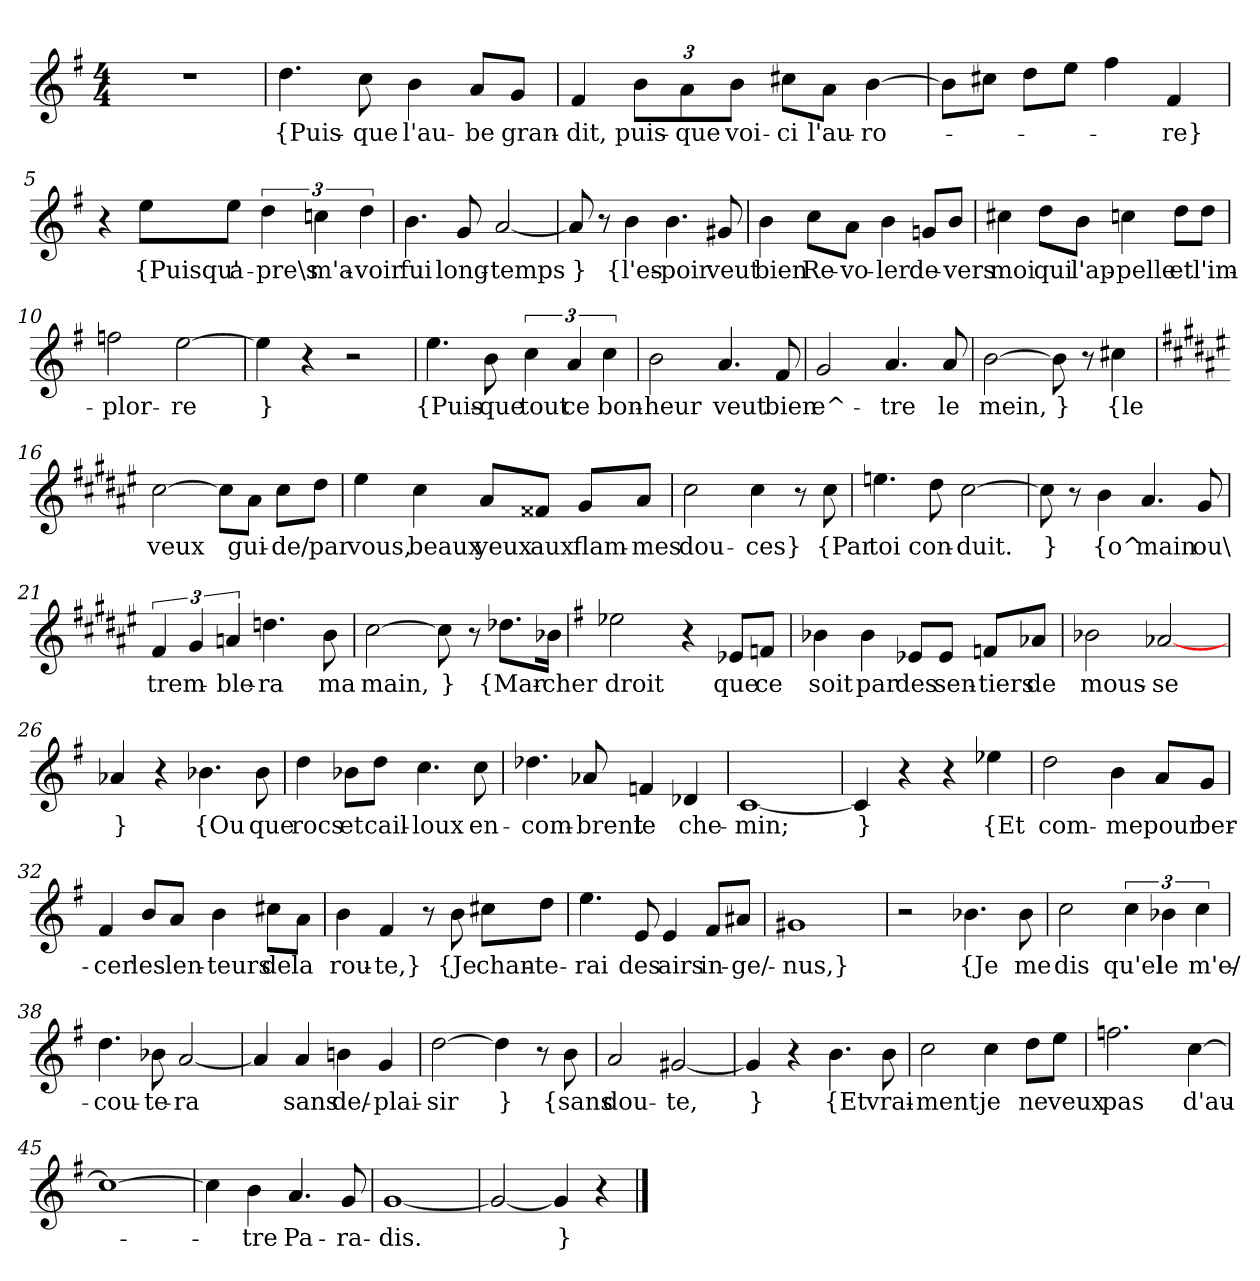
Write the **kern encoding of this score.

**kern	**text
*part1	*part1
*staff1	*staff1
*clefG2	*
*k[f#]	*
*M4/4	*
=1	=1
1r	.
=2	=2
4.dd	{Puis-
8cc	-que
4b	l'au-
8a/L	-be
8g/J	gran-
=3	=3
4f#	-dit,
12b\L	puis-
12a\	-que
12b\J	voi-
8cc#X\L	-ci
8a\J	l'au-
[4b	-ro-
=4	=4
8b\L]	.
8cc#X\J	.
8dd\L	.
8ee\J	.
4ff#	.
4f#	-re}
=5	=5
4r	.
8ee\L	{Puisqu'
8ee\J	a-
6dd	-pre\s
6ccn	m'a-
6dd	-voir
=6	=6
4.b	fui
8g	long-
[2a	-temps
=7	=7
8a]	}
8r	.
4b	{l'es-
4.b	-poir
8g#X	veut
=8	=8
4b	bien
8cc\L	Re-
8a\J	-vo-
4b	-ler
8gn/L	de-
8b/J	-vers
=9	=9
4cc#X	moi
8dd\L	qui
8b\J	l'ap-
4ccn	-pelle
8dd\L	et
8dd\J	l'im-
=10	=10
2ffn	-plor-
[2ee	-re
=11	=11
4ee]	}
4r	.
2r	.
=12	=12
4.ee	{Puis-
8b	-que
6cc	tout
6a	ce
6cc	bon-
=13	=13
2b	-heur
4.a	veut
8f#	bien
=14	=14
2g	e^-
4.a	-tre
8a	le
=15	=15
[2b	mein,
8b]	}
8r	.
4cc#X	{le
=16	=16
*k[f#c#g#d#a#e#]	*
[2cc#	veux
8cc#\L]	.
8a#\J	gui-
8cc#\L	-de/
8dd#\J	par
=17	=17
4ee#	vous,
4cc#	beaux
8a#/L	yeux
8f##X/J	aux
8g#/L	flam-
8a#/J	-mes
=18	=18
2cc#	dou-
4cc#	-ces}
8r	.
8cc#	{Par
=19	=19
4.een	toi
8dd#	con-
[2cc#	-duit.
=20	=20
8cc#]	}
8r	.
4b	{o^
4.a#	main
8g#	ou\
=21	=21
6f#	trem-
6g#	.
6an	-ble-
4.ddn	-ra
8b	ma
=22	=22
[2cc#	main,
8cc#]	}
8r	.
8.dd-X\L	{Mar-
16b-X\Jk	-cher
=23	=23
*k[f#]	*
2ee-X	droit
4r	.
8e-X/L	que
8fn/J	ce
=24	=24
4b-X	soit
4b-	par
8e-X/L	des
8e-/J	sen-
8fn/L	-tiers
8a-X/J	de
=25	=25
2b-X	mous-
[2a-X	-se
=26	=26
4a-X	}
4r	.
4.b-X	{Ou
8b-	que
=27	=27
4dd	rocs
8b-X\L	et
8dd\J	cail-
4.cc	-loux
8cc	en-
=28	=28
4.dd-X	-com-
8a-X	-brent
4fn	le
4d-X	che-
=29	=29
[1c	-min;
=30	=30
4c]	}
4r	.
4r	.
4ee-X	{Et
=31	=31
2dd	com-
4b	-me
8a/L	pour
8g/J	ber-
=32	=32
4f#	-cer
8b/L	les
8a/J	len-
4b	-teurs
8cc#X\L	de
8a\J	la
=33	=33
4b	rou-
4f#	-te,}
8r	.
8b	{Je
8cc#X\L	chan-
8dd\J	-te-
=34	=34
4.ee	-rai
8e	des
4e	airs
8f#/L	in-
8a#X/J	-ge/-
=35	=35
1g#X	-nus,}
=36	=36
2r	.
4.b-X	{Je
8b-	me
=37	=37
2cc	dis
6cc	qu'el
6b-X	-le
6cc	m'e/-
=38	=38
4.dd	-cou-
8b-X	-te-
[2a	-ra
=39	=39
4a]	.
4a	sans
4bn	de/-
4g	-plai-
=40	=40
[2dd	-sir
4dd]	}
8r	.
8b	{sans
=41	=41
2a	dou-
[2g#X	-te,
=42	=42
4g#]	}
4r	.
4.b	{Et
8b	vrai-
=43	=43
2cc	-ment
4cc	je
8dd\L	ne
8ee\J	veux
=44	=44
2.ffn	pas
[4cc	d'au-
=45	=45
1cc_	.
=46	=46
4cc]	.
4b	-tre
4.a	Pa-
8g	-ra-
=47	=47
[1g	-dis.
=48	=48
2g_	.
4g]	}
4r	.
==	==
*-	*-
